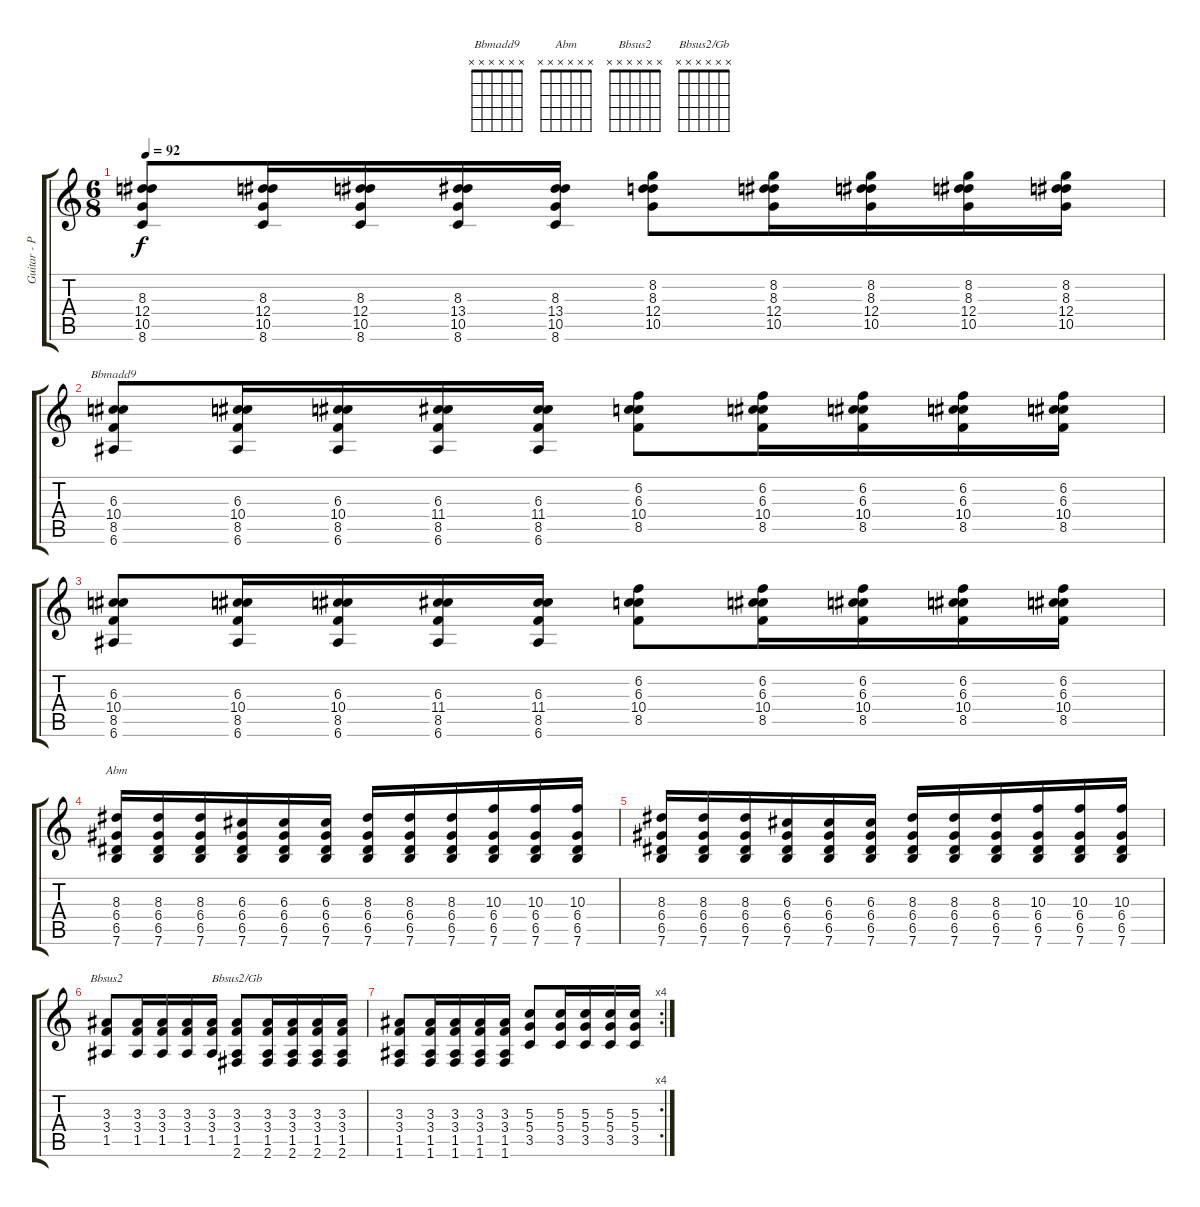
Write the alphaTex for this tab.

\track ("Guitar - Peter Lindgren" "Guitar - P") {instrument distortionguitar}
\staff {score tabs}
\tuning (E4 B3 G3 D3 A2 E2) {hide}
\chord ("Bbmadd9" x x x x x x)
\chord ("Abm" x x x x x x)
\chord ("Bbsus2" x x x x x x)
\chord ("Bbsus2/Gb" x x x x x x)
\ts (6 8)
\tempo 92
\clef g2
\ks c
(8.3 12.4 10.5 8.6).8{dy f} (8.3 12.4 10.5 8.6).16 (8.3 12.4 10.5 8.6).16 (8.3 13.4 10.5 8.6).16 (8.3 13.4 10.5 8.6).16 (8.2 8.3 12.4 10.5).8 (8.2 8.3 12.4 10.5).16 (8.2 8.3 12.4 10.5).16 (8.2 8.3 12.4 10.5).16 (8.2 8.3 12.4 10.5).16 |
(6.3 10.4 8.5 6.6).8{ch "Bbmadd9"} (6.3 10.4 8.5 6.6).16 (6.3 10.4 8.5 6.6).16 (6.3 11.4 8.5 6.6).16 (6.3 11.4 8.5 6.6).16 (6.2 6.3 10.4 8.5).8 (6.2 6.3 10.4 8.5).16 (6.2 6.3 10.4 8.5).16 (6.2 6.3 10.4 8.5).16 (6.2 6.3 10.4 8.5).16 |
(6.3 10.4 8.5 6.6).8 (6.3 10.4 8.5 6.6).16 (6.3 10.4 8.5 6.6).16 (6.3 11.4 8.5 6.6).16 (6.3 11.4 8.5 6.6).16 (6.2 6.3 10.4 8.5).8 (6.2 6.3 10.4 8.5).16 (6.2 6.3 10.4 8.5).16 (6.2 6.3 10.4 8.5).16 (6.2 6.3 10.4 8.5).16 |
(8.3 6.4 6.5 7.6).16{ch "Abm"} (8.3 6.4 6.5 7.6).16 (8.3 6.4 6.5 7.6).16 (6.3 6.4 6.5 7.6).16 (6.3 6.4 6.5 7.6).16 (6.3 6.4 6.5 7.6).16 (8.3 6.4 6.5 7.6).16 (8.3 6.4 6.5 7.6).16 (8.3 6.4 6.5 7.6).16 (10.3 6.4 6.5 7.6).16 (10.3 6.4 6.5 7.6).16 (10.3 6.4 6.5 7.6).16 |
(8.3 6.4 6.5 7.6).16 (8.3 6.4 6.5 7.6).16 (8.3 6.4 6.5 7.6).16 (6.3 6.4 6.5 7.6).16 (6.3 6.4 6.5 7.6).16 (6.3 6.4 6.5 7.6).16 (8.3 6.4 6.5 7.6).16 (8.3 6.4 6.5 7.6).16 (8.3 6.4 6.5 7.6).16 (10.3 6.4 6.5 7.6).16 (10.3 6.4 6.5 7.6).16 (10.3 6.4 6.5 7.6).16 |
(3.3 3.4 1.5).8{ch "Bbsus2"} (3.3 3.4 1.5).16 (3.3 3.4 1.5).16 (3.3 3.4 1.5).16 (3.3 3.4 1.5).16 (3.3 3.4 1.5 2.6).8{ch "Bbsus2/Gb"} (3.3 3.4 1.5 2.6).16 (3.3 3.4 1.5 2.6).16 (3.3 3.4 1.5 2.6).16 (3.3 3.4 1.5 2.6).16 |
\rc 4
(3.3 3.4 1.5 1.6).8 (3.3 3.4 1.5 1.6).16 (3.3 3.4 1.5 1.6).16 (3.3 3.4 1.5 1.6).16 (3.3 3.4 1.5 1.6).16 (5.3 5.4 3.5).8 (5.3 5.4 3.5).16 (5.3 5.4 3.5).16 (5.3 5.4 3.5).16 (5.3 5.4 3.5).16
